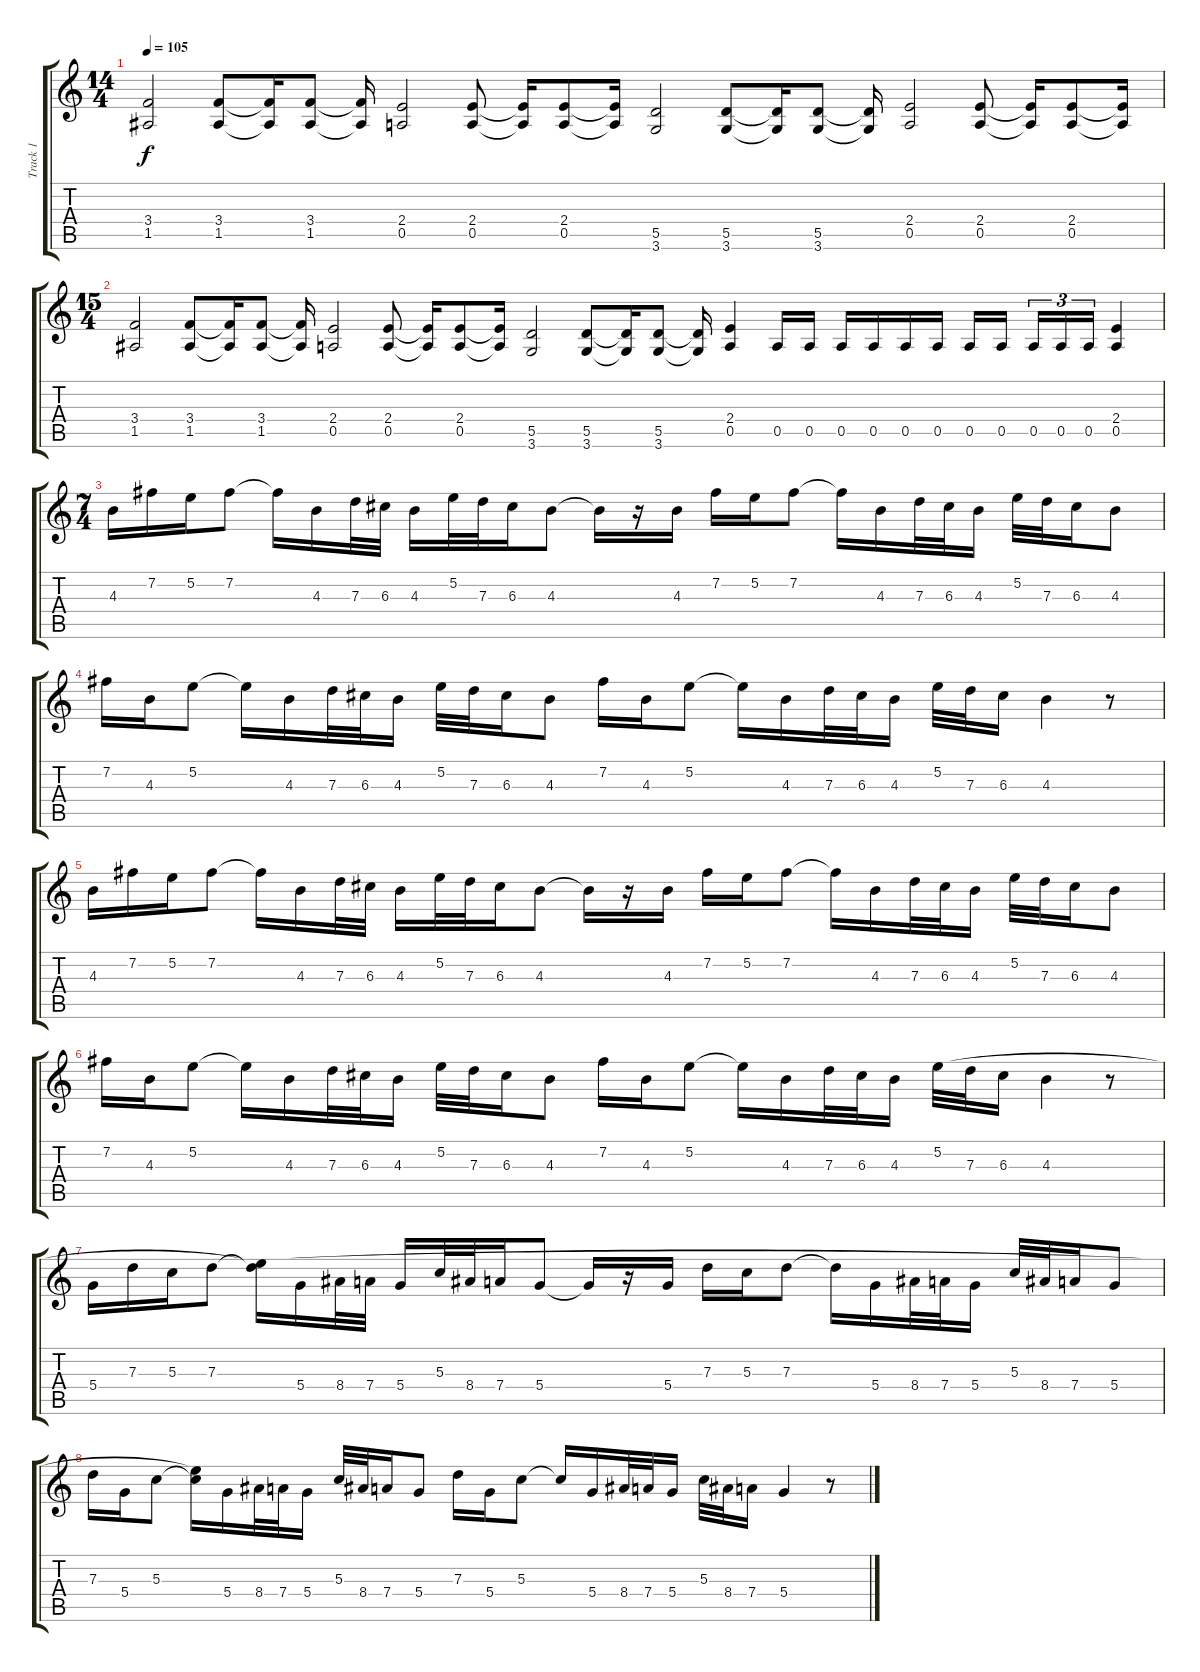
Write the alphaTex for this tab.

\track ("Track 1" "Track 1") {instrument distortionguitar}
\staff {score tabs}
\tuning (E4 B3 G3 D3 A2 E2) {hide}
\ts (14 4)
\tempo 105
\clef g2
\ks c
(3.4 1.5).2{dy f} (3.4 1.5).8 (3.4{t} 1.5{t}).16 (3.4 1.5).8 (3.4{t} 1.5{t}).16 (2.4 0.5).2 (2.4 0.5).8 (2.4{t} 0.5{t}).16 (2.4 0.5).8 (2.4{t} 0.5{t}).16 (5.5 3.6).2 (5.5 3.6).8 (5.5{t} 3.6{t}).16 (5.5 3.6).8 (5.5{t} 3.6{t}).16 (2.4 0.5).2 (2.4 0.5).8 (2.4{t} 0.5{t}).16 (2.4 0.5).8 (2.4{t} 0.5{t}).16 |
\ts (15 4)
(3.4 1.5).2 (3.4 1.5).8 (3.4{t} 1.5{t}).16 (3.4 1.5).8 (3.4{t} 1.5{t}).16 (2.4 0.5).2 (2.4 0.5).8 (2.4{t} 0.5{t}).16 (2.4 0.5).8 (2.4{t} 0.5{t}).16 (5.5 3.6).2 (5.5 3.6).8 (5.5{t} 3.6{t}).16 (5.5 3.6).8 (5.5{t} 3.6{t}).16 (2.4 0.5).4 0.5.16 0.5.16 0.5.16 0.5.16 0.5.16 0.5.16 0.5.16 0.5.16 0.5.16{tu (3 2)} 0.5.16{tu (3 2)} 0.5.16{tu (3 2)} (2.4 0.5).4 |
\ts (7 4)
4.3.16 7.2.16 5.2.16 7.2.8 7.2{t}.16 4.3.16 7.3.32 6.3.32 4.3.16 5.2.32 7.3.32 6.3.16 4.3.8 4.3{t}.16 r.16 4.3.16 7.2.16 5.2.16 7.2.8 7.2{t}.16 4.3.16 7.3.32 6.3.32 4.3.16 5.2.32 7.3.32 6.3.16 4.3.8 |
7.2.16 4.3.16 5.2.8 5.2{t}.16 4.3.16 7.3.32 6.3.32 4.3.16 5.2.32 7.3.32 6.3.16 4.3.8 7.2.16 4.3.16 5.2.8 5.2{t}.16 4.3.16 7.3.32 6.3.32 4.3.16 5.2.32 7.3.32 6.3.16 4.3.4 r.8 |
4.3.16 7.2.16 5.2.16 7.2.8 7.2{t}.16 4.3.16 7.3.32 6.3.32 4.3.16 5.2.32 7.3.32 6.3.16 4.3.8 4.3{t}.16 r.16 4.3.16 7.2.16 5.2.16 7.2.8 7.2{t}.16 4.3.16 7.3.32 6.3.32 4.3.16 5.2.32 7.3.32 6.3.16 4.3.8 |
7.2.16 4.3.16 5.2.8 5.2{t}.16 4.3.16 7.3.32 6.3.32 4.3.16 5.2.32 7.3.32 6.3.16 4.3.8 7.2.16 4.3.16 5.2.8 5.2{t}.16 4.3.16 7.3.32 6.3.32 4.3.16 5.2.32 7.3.32 6.3.16 4.3.4 r.8 |
5.4.16 7.3.16 5.3.16 7.3.8 (5.2{t} 7.3{t}).16 5.4.16 8.4.32 7.4.32 5.4.16 5.3.32 8.4.32 7.4.16 5.4.8 5.4{t}.16 r.16 5.4.16 7.3.16 5.3.16 7.3.8 7.3{t}.16 5.4.16 8.4.32 7.4.32 5.4.16 5.3.32 8.4.32 7.4.16 5.4.8 |
7.3.16 5.4.16 5.3.8 (5.2{t} 5.3{t}).16 5.4.16 8.4.32 7.4.32 5.4.16 5.3.32 8.4.32 7.4.16 5.4.8 7.3.16 5.4.16 5.3.8 5.3{t}.16 5.4.16 8.4.32 7.4.32 5.4.16 5.3.32 8.4.32 7.4.16 5.4.4 r.8
